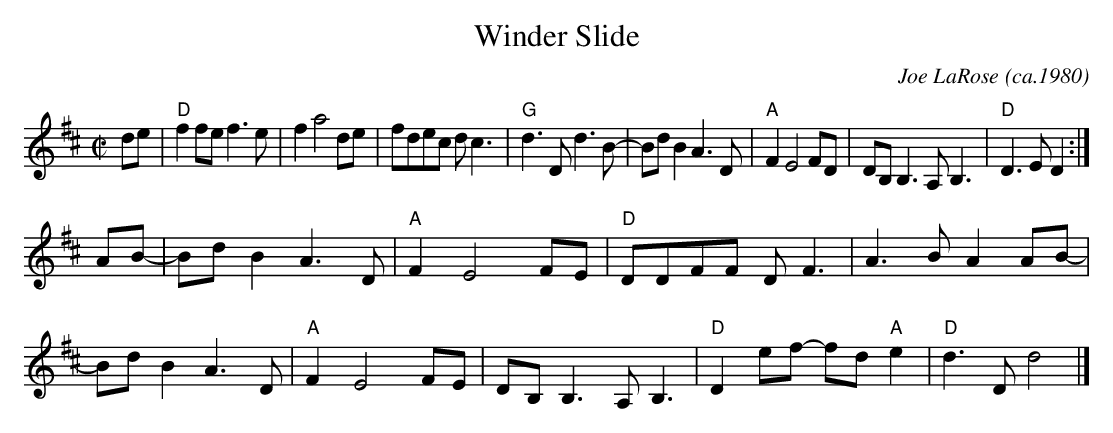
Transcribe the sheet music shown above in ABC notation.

X:1
T: Winder Slide
C: Joe LaRose (ca.1980)
M: C|
L: 1/8
K: D
de \
| "D"f2fe f3e | f2 a4 de | fdec dc3 | "G"d3D d3B- \
|    BdB2 A3D | "A"F2 E4 FD | DB,B,3 A,B,3 | "D"D3E D2 :|
AB- \
| BdB2 A3D | "A"F2 E4 FE | "D"DDFF DF3 | A3B A2AB- \
| BdB2 A3D | "A"F2 E4 FE | DB,B,3 A,B,3 | "D"D2ef- fd"A"e2 | "D"d3D d4 |]
